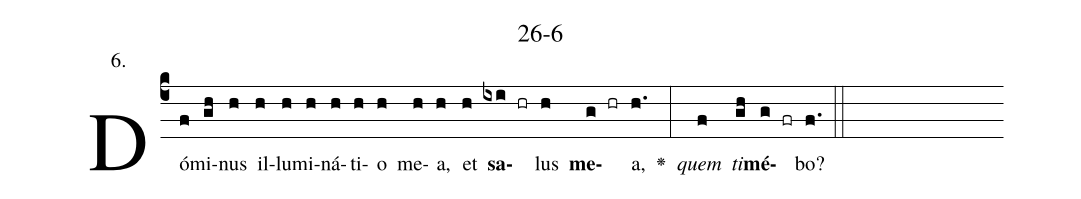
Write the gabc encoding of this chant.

name: 26-6;
annotation: 6.;
%%
(c4)Dó(f)mi(gh)nus(h) il(h)lu(h)mi(h)ná(h)ti(h)o(h) me(h)a,(h) et(h) <b>sa</b>(ixi hr)lus(h) <b>me</b>(g hr)a,(h.) <v>\greheightstar</v>(:) <i>quem</i>(f) <i>ti</i>(gh)<b>mé</b>(g fr)bo?(f.) (::)


%E(h) u(h) o(f) u(gh) a(g) e.(f.) (::)
